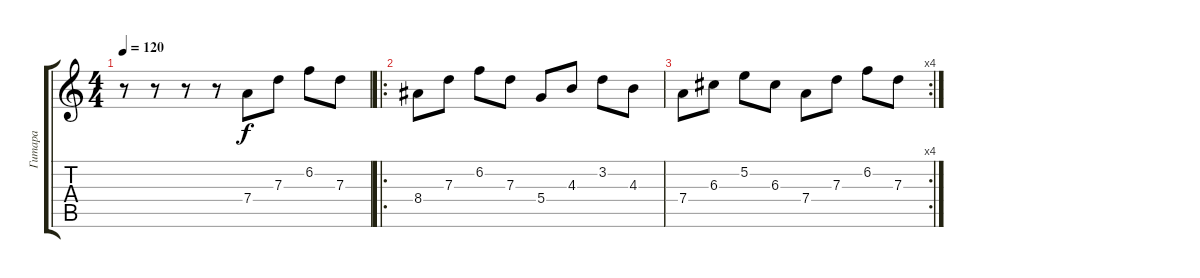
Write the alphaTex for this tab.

\track ("Гитара" "Гитара") {instrument electricguitarclean}
\staff {score tabs}
\tuning (E4 B3 G3 D3 A2 E2) {hide}
\ts (4 4)
\tempo 120
\clef g2
\ks c
r.8{dy f} r.8 r.8 r.8 7.4.8 7.3.8 6.2.8 7.3.8 |
\ro
8.4.8 7.3.8 6.2.8 7.3.8 5.4.8 4.3.8 3.2.8 4.3.8 |
\rc 4
7.4.8 6.3.8 5.2.8 6.3.8 7.4.8 7.3.8 6.2.8 7.3.8
